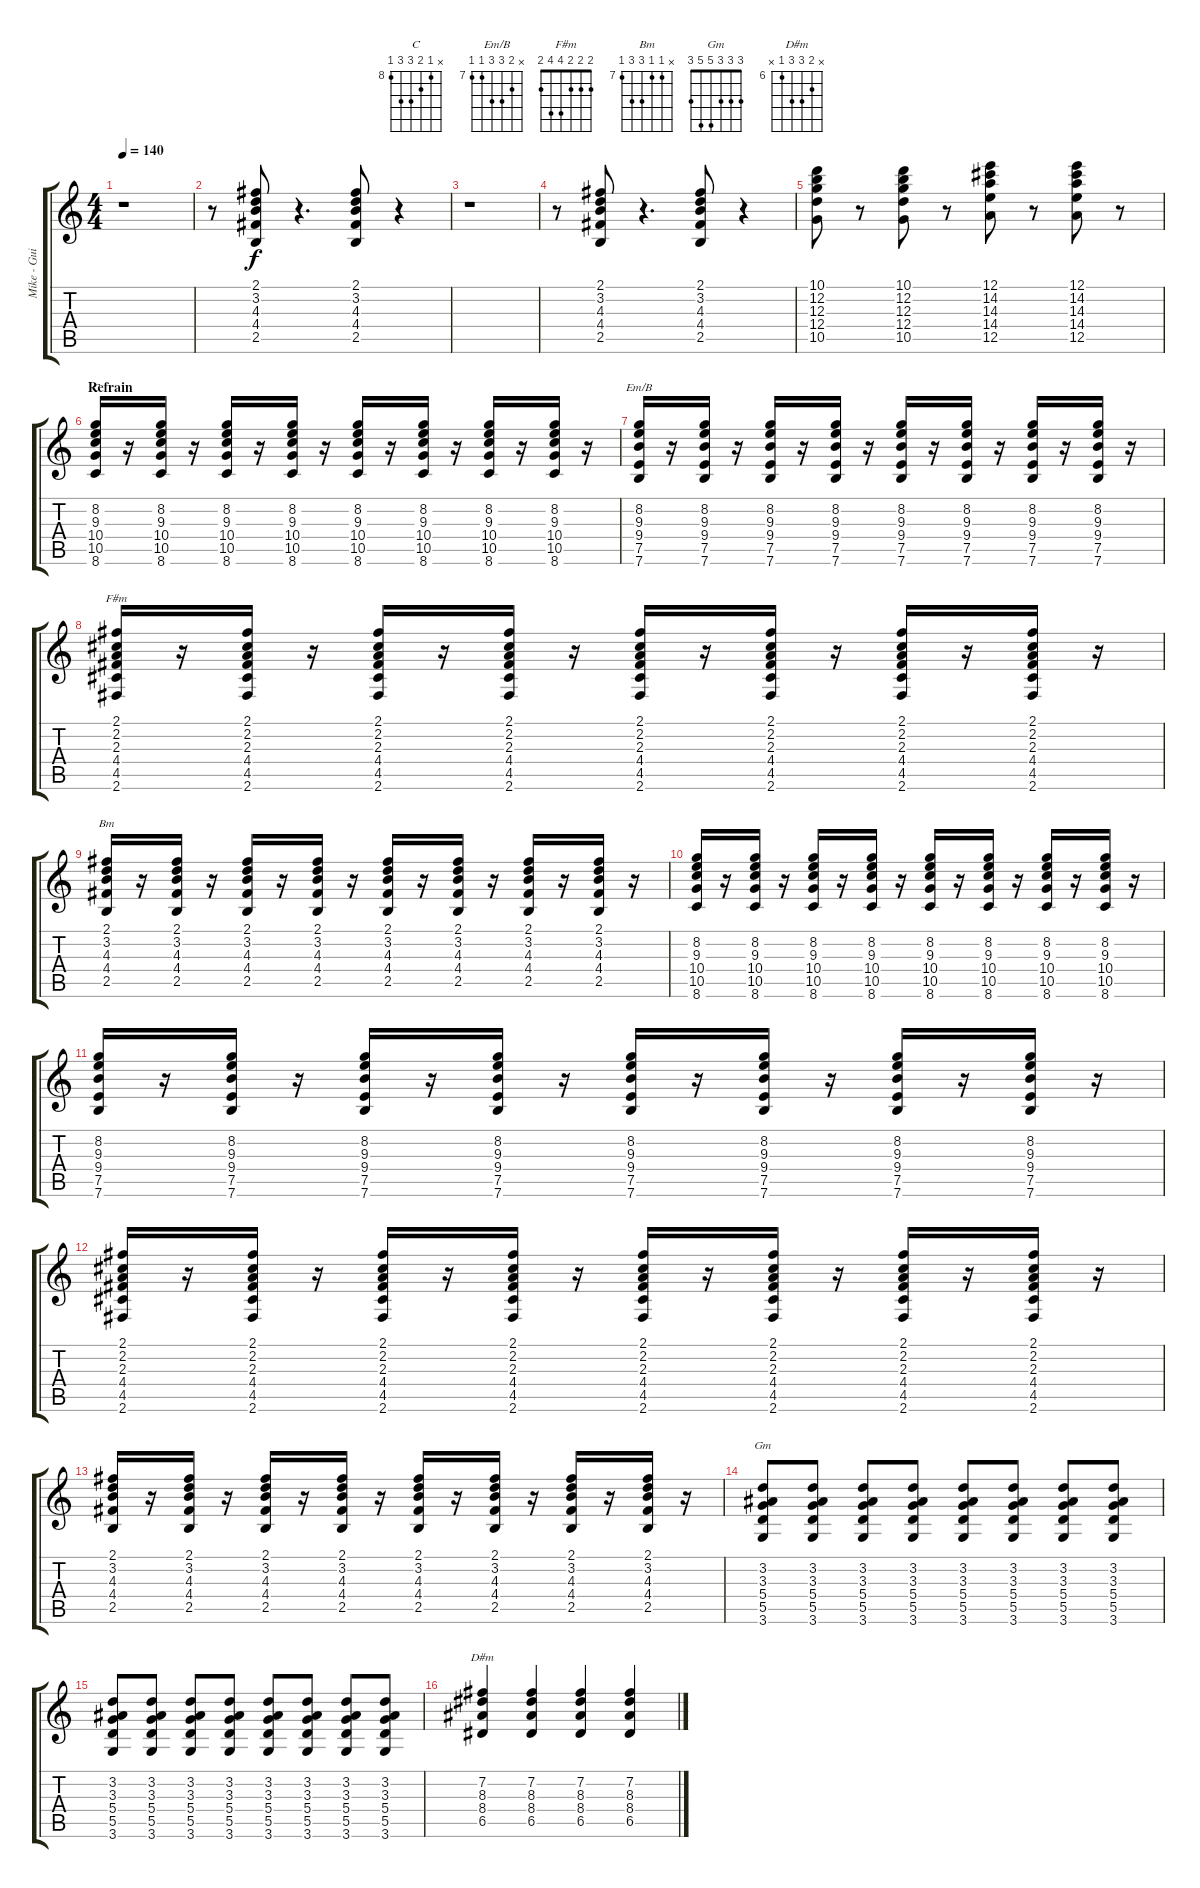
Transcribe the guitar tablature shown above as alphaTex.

\track ("Mike - Guitare" "Mike - Gui") {instrument acousticguitarnylon}
\staff {score tabs}
\tuning (E4 B3 G3 D3 A2 E2) {hide}
\chord ("C" x 8 9 10 10 8) {firstfret 8}
\chord ("Em/B" x 8 9 9 7 7) {firstfret 7}
\chord ("F#m" 2 2 2 4 4 2)
\chord ("Bm" x 7 7 9 9 7) {firstfret 7}
\chord ("Gm" 3 3 3 5 5 3)
\chord ("D#m" x 7 8 8 6 x) {firstfret 6}
\ts (4 4)
\tempo 140
\clef g2
\ks c
r.1{dy f} |
r.8 (2.1 3.2 4.3 4.4 2.5).8 r.4{d} (2.1 3.2 4.3 4.4 2.5).8 r.4 |
r.1 |
r.8 (2.1 3.2 4.3 4.4 2.5).8 r.4{d} (2.1 3.2 4.3 4.4 2.5).8 r.4 |
(10.1 12.2 12.3 12.4 10.5).8 r.8 (10.1 12.2 12.3 12.4 10.5).8 r.8 (12.1 14.2 14.3 14.4 12.5).8 r.8 (12.1 14.2 14.3 14.4 12.5).8 r.8 |
\section ("" "Refrain")
(8.2 9.3 10.4 10.5 8.6).16{ch "C" volume 6} r.16 (8.2 9.3 10.4 10.5 8.6).16 r.16 (8.2 9.3 10.4 10.5 8.6).16 r.16 (8.2 9.3 10.4 10.5 8.6).16 r.16 (8.2 9.3 10.4 10.5 8.6).16 r.16 (8.2 9.3 10.4 10.5 8.6).16 r.16 (8.2 9.3 10.4 10.5 8.6).16 r.16 (8.2 9.3 10.4 10.5 8.6).16 r.16 |
(8.2 9.3 9.4 7.5 7.6).16{ch "Em/B"} r.16 (8.2 9.3 9.4 7.5 7.6).16 r.16 (8.2 9.3 9.4 7.5 7.6).16 r.16 (8.2 9.3 9.4 7.5 7.6).16 r.16 (8.2 9.3 9.4 7.5 7.6).16 r.16 (8.2 9.3 9.4 7.5 7.6).16 r.16 (8.2 9.3 9.4 7.5 7.6).16 r.16 (8.2 9.3 9.4 7.5 7.6).16 r.16 |
(2.1 2.2 2.3 4.4 4.5 2.6).16{ch "F#m"} r.16 (2.1 2.2 2.3 4.4 4.5 2.6).16 r.16 (2.1 2.2 2.3 4.4 4.5 2.6).16 r.16 (2.1 2.2 2.3 4.4 4.5 2.6).16 r.16 (2.1 2.2 2.3 4.4 4.5 2.6).16 r.16 (2.1 2.2 2.3 4.4 4.5 2.6).16 r.16 (2.1 2.2 2.3 4.4 4.5 2.6).16 r.16 (2.1 2.2 2.3 4.4 4.5 2.6).16 r.16 |
(2.1 3.2 4.3 4.4 2.5).16{ch "Bm"} r.16 (2.1 3.2 4.3 4.4 2.5).16 r.16 (2.1 3.2 4.3 4.4 2.5).16 r.16 (2.1 3.2 4.3 4.4 2.5).16 r.16 (2.1 3.2 4.3 4.4 2.5).16 r.16 (2.1 3.2 4.3 4.4 2.5).16 r.16 (2.1 3.2 4.3 4.4 2.5).16 r.16 (2.1 3.2 4.3 4.4 2.5).16 r.16 |
(8.2 9.3 10.4 10.5 8.6).16 r.16 (8.2 9.3 10.4 10.5 8.6).16 r.16 (8.2 9.3 10.4 10.5 8.6).16 r.16 (8.2 9.3 10.4 10.5 8.6).16 r.16 (8.2 9.3 10.4 10.5 8.6).16 r.16 (8.2 9.3 10.4 10.5 8.6).16 r.16 (8.2 9.3 10.4 10.5 8.6).16 r.16 (8.2 9.3 10.4 10.5 8.6).16 r.16 |
(8.2 9.3 9.4 7.5 7.6).16 r.16 (8.2 9.3 9.4 7.5 7.6).16 r.16 (8.2 9.3 9.4 7.5 7.6).16 r.16 (8.2 9.3 9.4 7.5 7.6).16 r.16 (8.2 9.3 9.4 7.5 7.6).16 r.16 (8.2 9.3 9.4 7.5 7.6).16 r.16 (8.2 9.3 9.4 7.5 7.6).16 r.16 (8.2 9.3 9.4 7.5 7.6).16 r.16 |
(2.1 2.2 2.3 4.4 4.5 2.6).16 r.16 (2.1 2.2 2.3 4.4 4.5 2.6).16 r.16 (2.1 2.2 2.3 4.4 4.5 2.6).16 r.16 (2.1 2.2 2.3 4.4 4.5 2.6).16 r.16 (2.1 2.2 2.3 4.4 4.5 2.6).16 r.16 (2.1 2.2 2.3 4.4 4.5 2.6).16 r.16 (2.1 2.2 2.3 4.4 4.5 2.6).16 r.16 (2.1 2.2 2.3 4.4 4.5 2.6).16 r.16 |
(2.1 3.2 4.3 4.4 2.5).16 r.16 (2.1 3.2 4.3 4.4 2.5).16 r.16 (2.1 3.2 4.3 4.4 2.5).16 r.16 (2.1 3.2 4.3 4.4 2.5).16 r.16 (2.1 3.2 4.3 4.4 2.5).16 r.16 (2.1 3.2 4.3 4.4 2.5).16 r.16 (2.1 3.2 4.3 4.4 2.5).16 r.16 (2.1 3.2 4.3 4.4 2.5).16 r.16 |
(3.2 3.3 5.4 5.5 3.6).8{ch "Gm"} (3.2 3.3 5.4 5.5 3.6).8 (3.2 3.3 5.4 5.5 3.6).8 (3.2 3.3 5.4 5.5 3.6).8 (3.2 3.3 5.4 5.5 3.6).8 (3.2 3.3 5.4 5.5 3.6).8 (3.2 3.3 5.4 5.5 3.6).8 (3.2 3.3 5.4 5.5 3.6).8 |
(3.2 3.3 5.4 5.5 3.6).8 (3.2 3.3 5.4 5.5 3.6).8 (3.2 3.3 5.4 5.5 3.6).8 (3.2 3.3 5.4 5.5 3.6).8 (3.2 3.3 5.4 5.5 3.6).8 (3.2 3.3 5.4 5.5 3.6).8 (3.2 3.3 5.4 5.5 3.6).8 (3.2 3.3 5.4 5.5 3.6).8 |
(7.2 8.3 8.4 6.5).4{ch "D#m"} (7.2 8.3 8.4 6.5).4 (7.2 8.3 8.4 6.5).4 (7.2 8.3 8.4 6.5).4
